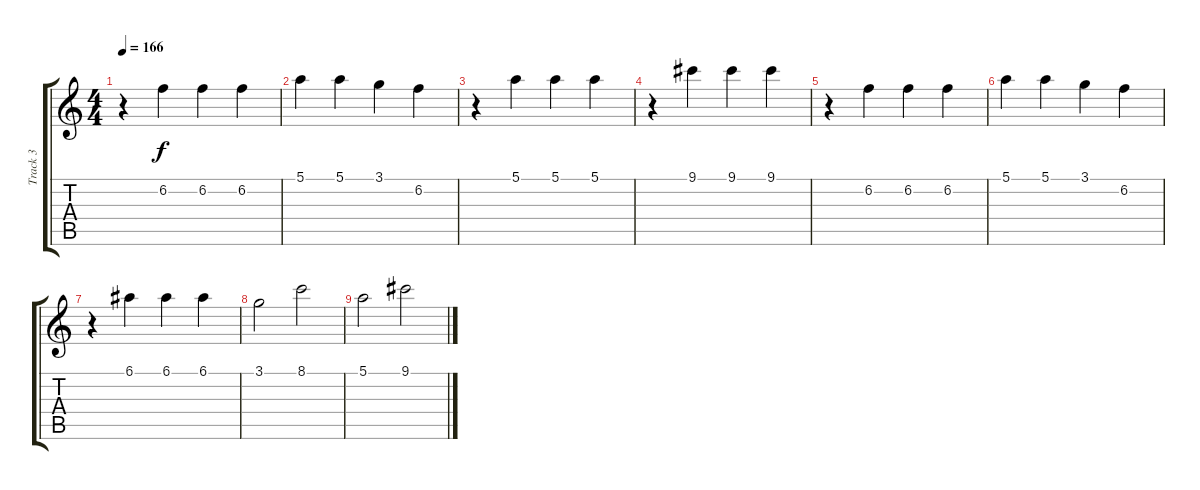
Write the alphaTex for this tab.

\track ("Track 3" "Track 3") {instrument whistle}
\staff {score tabs}
\tuning (E5 B4 G4 D4 A3 E3) {hide}
\ts (4 4)
\tempo 166
\clef g2
\ks c
r.4{dy f} 6.2.4 6.2.4 6.2.4 |
5.1.4 5.1.4 3.1.4 6.2.4 |
r.4 5.1.4 5.1.4 5.1.4 |
r.4 9.1.4 9.1.4 9.1.4 |
r.4 6.2.4 6.2.4 6.2.4 |
5.1.4 5.1.4 3.1.4 6.2.4 |
r.4 6.1.4 6.1.4 6.1.4 |
3.1.2 8.1.2 |
5.1.2 9.1.2
